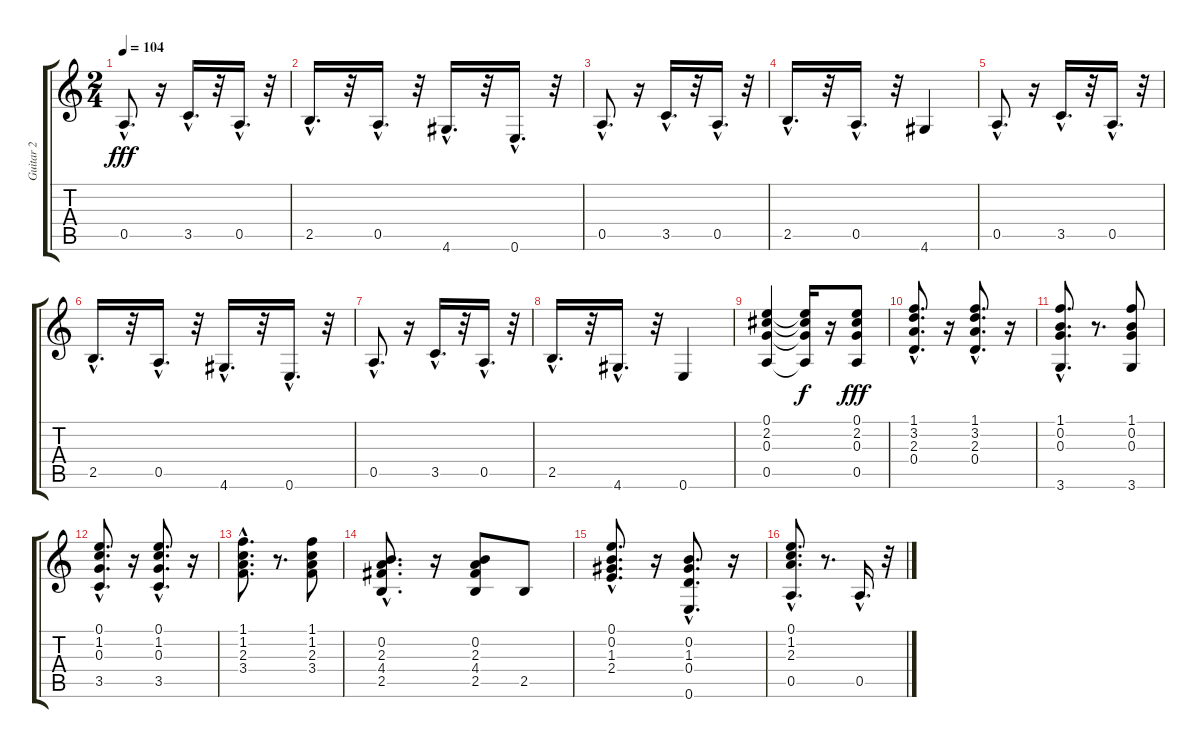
\track ("Guitar 2" "Guitar 2") {instrument acousticguitarnylon}
\staff {score tabs}
\tuning (E4 B3 G3 D3 A2 E2) {hide}
\ts (2 4)
\tempo 104
\clef g2
\ks c
0.5{hac}.8{d dy fff} r.16 3.5{hac}.16{d} r.32 0.5{hac}.16{d} r.32 |
2.5{hac}.16{d} r.32 0.5{hac}.16{d} r.32 4.6{hac}.16{d} r.32 0.6{hac}.16{d} r.32 |
0.5{hac}.8{d} r.16 3.5{hac}.16{d} r.32 0.5{hac}.16{d} r.32 |
2.5{hac}.16{d} r.32 0.5{hac}.16{d} r.32 4.6.4 |
0.5{hac}.8{d} r.16 3.5{hac}.16{d} r.32 0.5{hac}.16{d} r.32 |
2.5{hac}.16{d} r.32 0.5{hac}.16{d} r.32 4.6{hac}.16{d} r.32 0.6{hac}.16{d} r.32 |
0.5{hac}.8{d} r.16 3.5{hac}.16{d} r.32 0.5{hac}.16{d} r.32 |
2.5{hac}.16{d} r.32 4.6{hac}.16{d} r.32 0.6.4 |
(0.1 2.2 0.3 0.5).4 (0.1{t} 2.2{t} 0.3{t} 0.5{t}).16{dy f} r.16 (0.1 2.2 0.3 0.5).8{dy fff} |
(1.1{hac} 3.2{hac} 2.3{hac} 0.4{hac}).8{d} r.16 (1.1{hac} 3.2{hac} 2.3{hac} 0.4{hac}).8{d} r.16 |
(1.1{hac} 0.2{hac} 0.3{hac} 3.6{hac}).8{d} r.8{d} (1.1 0.2 0.3 3.6).8 |
(0.1{hac} 1.2{hac} 0.3{hac} 3.5{hac}).8{d} r.16 (0.1{hac} 1.2{hac} 0.3{hac} 3.5{hac}).8{d} r.16 |
(1.1{hac} 1.2{hac} 2.3{hac} 3.4{hac}).8{d} r.8{d} (1.1 1.2 2.3 3.4).8 |
(0.2{hac} 2.3{hac} 4.4{hac} 2.5{hac}).8{d} r.16 (0.2 2.3 4.4 2.5).8 2.5.8 |
(0.1{hac} 0.2{hac} 1.3{hac} 2.4{hac}).8{d} r.16 (0.2{hac} 1.3{hac} 0.4{hac} 0.6{hac}).8{d} r.16 |
(0.1{hac} 1.2{hac} 2.3{hac} 0.5{hac}).8{d} r.8{d} 0.5{hac}.16{d} r.32
